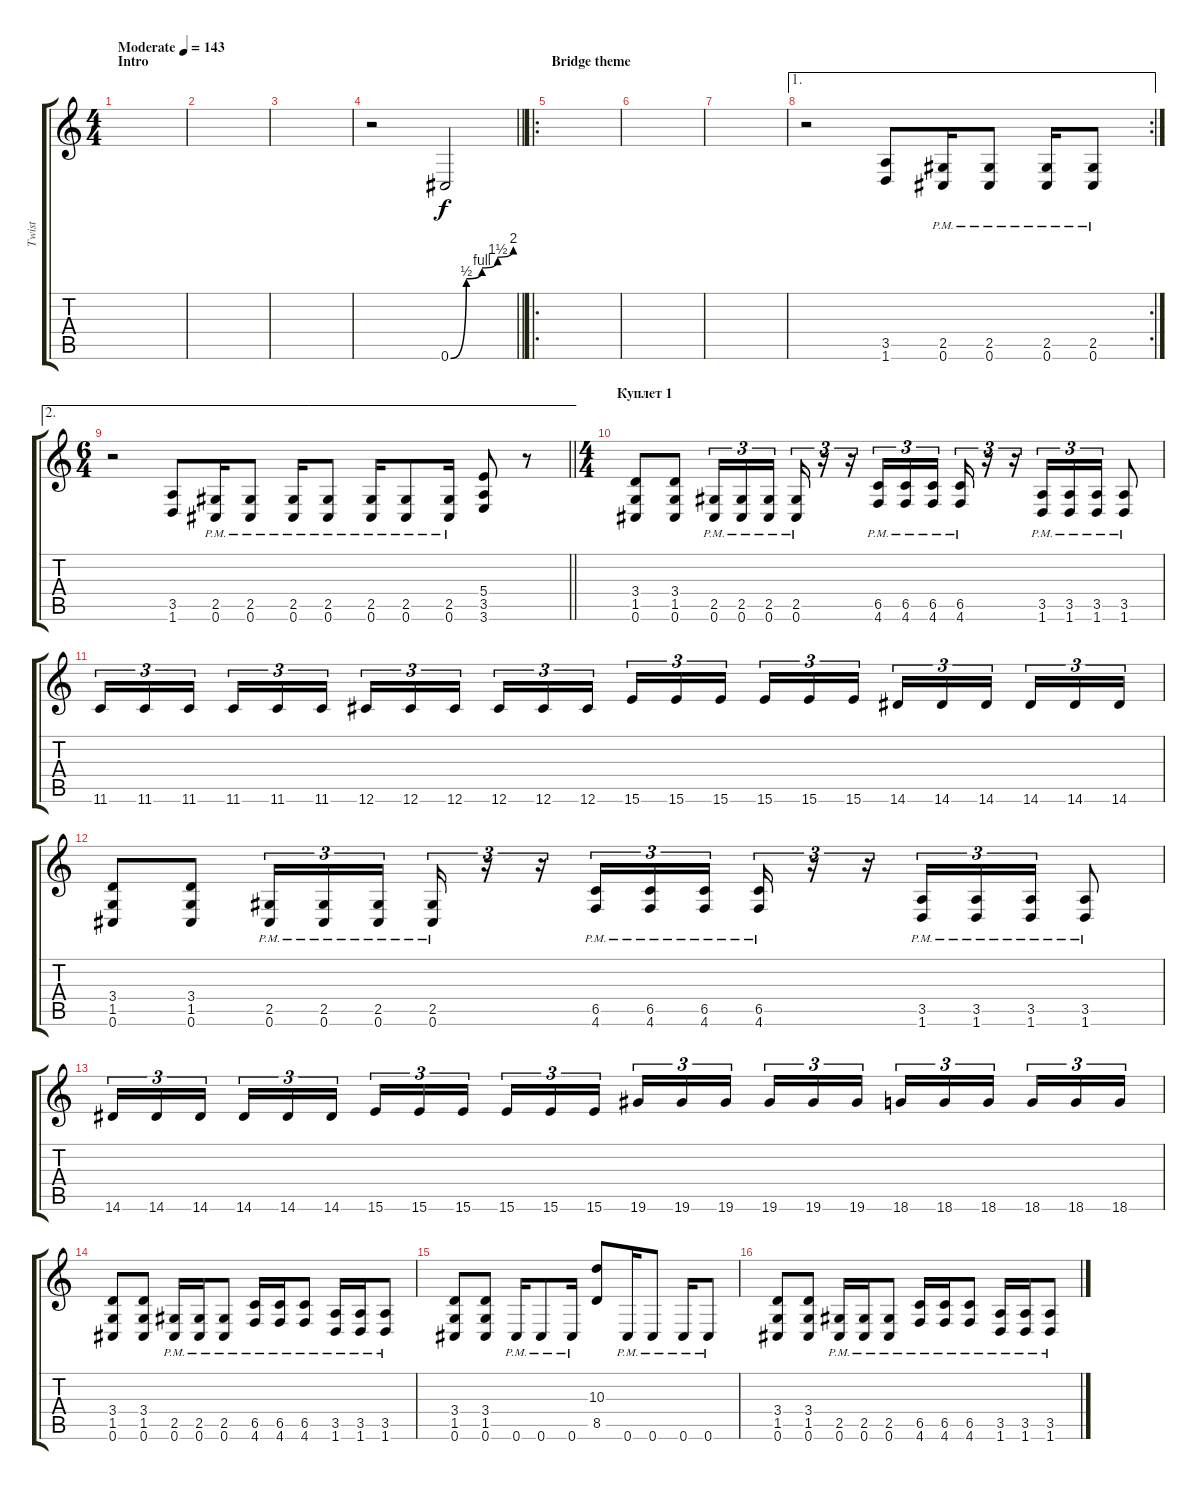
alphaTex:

\track ("Twist" "Twist") {instrument distortionguitar}
\staff {score tabs}
\tuning (Db4 Ab3 E3 B2 Gb2 Db2) {hide}
\ts (4 4)
\section ("" "Intro")
\tempo (143 "Moderate")
\clef g2
\ks c
|
|
|
\barLineRight lightlight
r.2 0.6{be (custom 0 0 15 2 30 4 45 6 60 8)}.2 |
\ro
\section ("" "Bridge theme")
|
|
|
\ae 1
\rc 2
r.2 (3.5 1.6).8 (2.5{pm} 0.6{pm}).16 (2.5{pm} 0.6{pm}).8 (2.5{pm} 0.6{pm}).16 (2.5{pm} 0.6{pm}).8 |
\ae 2
\ts (6 4)
\barLineRight lightlight
r.2 (3.5 1.6).8 (2.5{pm} 0.6{pm}).16 (2.5{pm} 0.6{pm}).8 (2.5{pm} 0.6{pm}).16 (2.5{pm} 0.6{pm}).8 (2.5{pm} 0.6{pm}).16 (2.5{pm} 0.6{pm}).8 (2.5{pm} 0.6{pm}).16 (5.4 3.5 3.6).8 r.8 |
\ts (4 4)
\section ("" "Куплет 1")
(3.4 1.5 0.6).8 (3.4 1.5 0.6).8 (2.5{pm} 0.6{pm}).16{tu (3 2)} (2.5{pm} 0.6{pm}).16{tu (3 2)} (2.5{pm} 0.6{pm}).16{tu (3 2) beam splitsecondary} (2.5{pm} 0.6{pm}).16{tu (3 2)} r.16{tu (3 2)} r.16{tu (3 2)} (6.5{pm} 4.6{pm}).16{tu (3 2)} (6.5{pm} 4.6{pm}).16{tu (3 2)} (6.5{pm} 4.6{pm}).16{tu (3 2) beam splitsecondary} (6.5{pm} 4.6{pm}).16{tu (3 2)} r.16{tu (3 2)} r.16{tu (3 2)} (3.5{pm} 1.6{pm}).16{tu (3 2)} (3.5{pm} 1.6{pm}).16{tu (3 2)} (3.5{pm} 1.6{pm}).16{tu (3 2)} (3.5{pm} 1.6{pm}).8 |
11.6.16{tu (3 2)} 11.6.16{tu (3 2)} 11.6.16{tu (3 2) beam splitsecondary} 11.6.16{tu (3 2)} 11.6.16{tu (3 2)} 11.6.16{tu (3 2)} 12.6.16{tu (3 2)} 12.6.16{tu (3 2)} 12.6.16{tu (3 2) beam splitsecondary} 12.6.16{tu (3 2)} 12.6.16{tu (3 2)} 12.6.16{tu (3 2)} 15.6.16{tu (3 2)} 15.6.16{tu (3 2)} 15.6.16{tu (3 2) beam splitsecondary} 15.6.16{tu (3 2)} 15.6.16{tu (3 2)} 15.6.16{tu (3 2)} 14.6.16{tu (3 2)} 14.6.16{tu (3 2)} 14.6.16{tu (3 2) beam splitsecondary} 14.6.16{tu (3 2)} 14.6.16{tu (3 2)} 14.6.16{tu (3 2)} |
(3.4 1.5 0.6).8 (3.4 1.5 0.6).8 (2.5{pm} 0.6{pm}).16{tu (3 2)} (2.5{pm} 0.6{pm}).16{tu (3 2)} (2.5{pm} 0.6{pm}).16{tu (3 2) beam splitsecondary} (2.5{pm} 0.6{pm}).16{tu (3 2)} r.16{tu (3 2)} r.16{tu (3 2)} (6.5{pm} 4.6{pm}).16{tu (3 2)} (6.5{pm} 4.6{pm}).16{tu (3 2)} (6.5{pm} 4.6{pm}).16{tu (3 2) beam splitsecondary} (6.5{pm} 4.6{pm}).16{tu (3 2)} r.16{tu (3 2)} r.16{tu (3 2)} (3.5{pm} 1.6{pm}).16{tu (3 2)} (3.5{pm} 1.6{pm}).16{tu (3 2)} (3.5{pm} 1.6{pm}).16{tu (3 2)} (3.5{pm} 1.6{pm}).8 |
14.6.16{tu (3 2)} 14.6.16{tu (3 2)} 14.6.16{tu (3 2) beam splitsecondary} 14.6.16{tu (3 2)} 14.6.16{tu (3 2)} 14.6.16{tu (3 2)} 15.6.16{tu (3 2)} 15.6.16{tu (3 2)} 15.6.16{tu (3 2) beam splitsecondary} 15.6.16{tu (3 2)} 15.6.16{tu (3 2)} 15.6.16{tu (3 2)} 19.6.16{tu (3 2)} 19.6.16{tu (3 2)} 19.6.16{tu (3 2) beam splitsecondary} 19.6.16{tu (3 2)} 19.6.16{tu (3 2)} 19.6.16{tu (3 2)} 18.6.16{tu (3 2)} 18.6.16{tu (3 2)} 18.6.16{tu (3 2) beam splitsecondary} 18.6.16{tu (3 2)} 18.6.16{tu (3 2)} 18.6.16{tu (3 2)} |
(3.4 1.5 0.6).8 (3.4 1.5 0.6).8 (2.5{pm} 0.6{pm}).16 (2.5{pm} 0.6{pm}).16 (2.5{pm} 0.6{pm}).8 (6.5{pm} 4.6{pm}).16 (6.5{pm} 4.6{pm}).16 (6.5{pm} 4.6{pm}).8 (3.5{pm} 1.6{pm}).16 (3.5{pm} 1.6{pm}).16 (3.5{pm} 1.6{pm}).8 |
(3.4 1.5 0.6).8 (3.4 1.5 0.6).8 0.6{pm}.16 0.6{pm}.8 0.6{pm}.16 (10.3 8.5).8 0.6{pm}.16 0.6{pm}.8 0.6{pm}.16 0.6{pm}.8 |
(3.4 1.5 0.6).8 (3.4 1.5 0.6).8 (2.5{pm} 0.6{pm}).16 (2.5{pm} 0.6{pm}).16 (2.5{pm} 0.6{pm}).8 (6.5{pm} 4.6{pm}).16 (6.5{pm} 4.6{pm}).16 (6.5{pm} 4.6{pm}).8 (3.5{pm} 1.6{pm}).16 (3.5{pm} 1.6{pm}).16 (3.5{pm} 1.6{pm}).8
